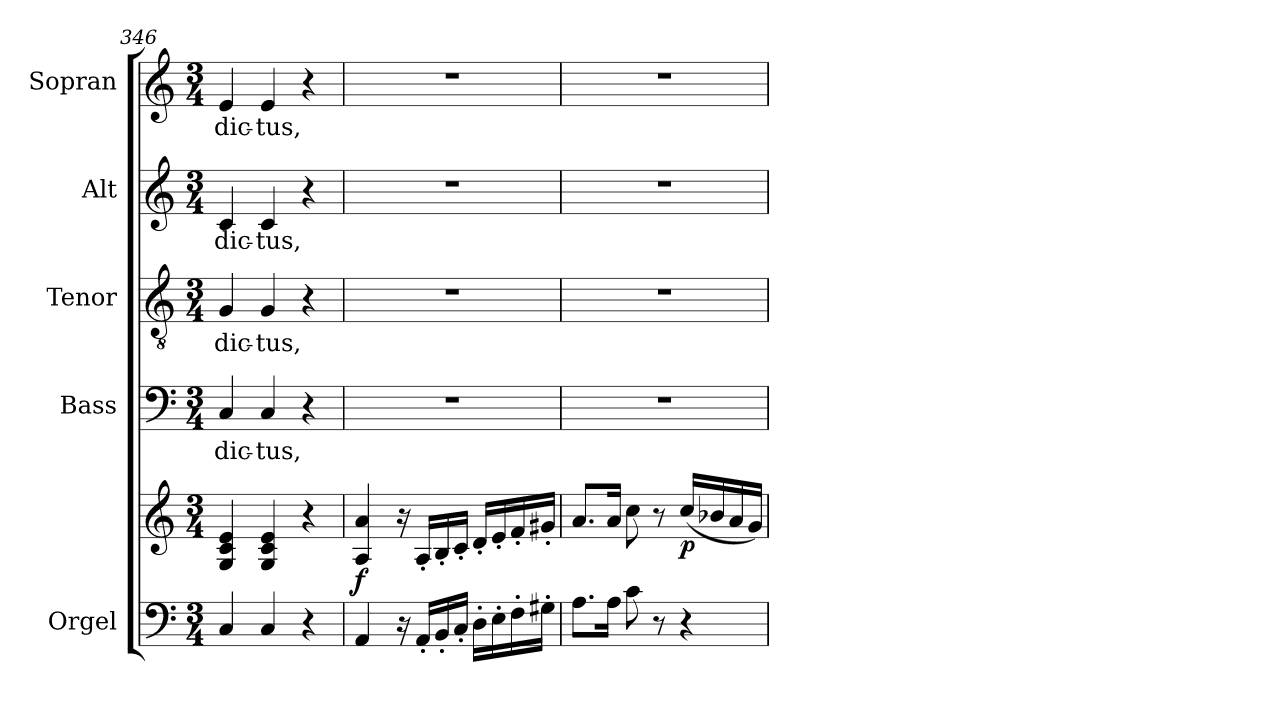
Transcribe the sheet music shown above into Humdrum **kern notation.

**kern	**kern	**dynam	**kern	**text	**kern	**text	**kern	**text	**kern	**text
*part5	*part5	*part5	*part4	*part4	*part3	*part3	*part2	*part2	*part1	*part1
*staff6	*staff5	*staff5/6	*staff4	*staff4	*staff3	*staff3	*staff2	*staff2	*staff1	*staff1
*I"Orgel	*	*	*I"Bass	*	*I"Tenor	*	*I"Alt	*	*I"Sopran	*
*I'Org.	*	*	*I'B.	*	*I'T.	*	*I'A.	*	*I'S.	*
*clefF4	*clefG2	*	*clefF4	*	*clefGv2	*	*clefG2	*	*clefG2	*
*k[]	*k[]	*	*k[]	*	*k[]	*	*k[]	*	*k[]	*
*C:	*C:	*	*C:	*	*C:	*	*C:	*	*C:	*
*M3/4	*M3/4	*	*M3/4	*	*M3/4	*	*M3/4	*	*M3/4	*
=346	=346	=346	=346	=346	=346	=346	=346	=346	=346	=346
!	!	!	!	!LO:LY:b	!	!LO:LY:b	!	!LO:LY:b	!	!LO:LY:b
4C/	4G/ 4c/ 4e/	.	4C/	-dic-	4G/	-dic-	4c/	-dic-	4e/	-dic-
!	!	!	!	!LO:LY:b	!	!LO:LY:b	!	!LO:LY:b	!	!LO:LY:b
4C/	4G/ 4c/ 4e/	.	4C/	-tus,	4G/	-tus,	4c/	-tus,	4e/	-tus,
4r	4r	.	4r	.	4r	.	4r	.	4r	.
=347	=347	=347	=347	=347	=347	=347	=347	=347	=347	=347
!	!	!LO:DY:b	!	!	!	!	!	!	!	!
4AA/	4A/ 4a/	f	2.r	.	2.r	.	2.r	.	2.r	.
16r	16r	.	.	.	.	.	.	.	.	.
16AA'</LL	16A'</LL	.	.	.	.	.	.	.	.	.
16BB'</	16B'</	.	.	.	.	.	.	.	.	.
16C'</JJ	16c'</JJ	.	.	.	.	.	.	.	.	.
16D'>\LL	16d'</LL	.	.	.	.	.	.	.	.	.
16E'>\	16e'</	.	.	.	.	.	.	.	.	.
16F'>\	16f'</	.	.	.	.	.	.	.	.	.
16G#X'>\JJ	16g#X'</JJ	.	.	.	.	.	.	.	.	.
=348	=348	=348	=348	=348	=348	=348	=348	=348	=348	=348
8.A\L	8.a/L	.	2.r	.	2.r	.	2.r	.	2.r	.
16A\Jk	16a/Jk	.	.	.	.	.	.	.	.	.
8c\	8cc\	.	.	.	.	.	.	.	.	.
8r	8r	.	.	.	.	.	.	.	.	.
!	!	!LO:DY:b	!	!	!	!	!	!	!	!
4r	(<16cc/LL	p	.	.	.	.	.	.	.	.
.	16b-X/	.	.	.	.	.	.	.	.	.
.	16a/	.	.	.	.	.	.	.	.	.
.	16g/JJ)	.	.	.	.	.	.	.	.	.
=	=	=	=	=	=	=	=	=	=	=
*-	*-	*-	*-	*-	*-	*-	*-	*-	*-	*-
